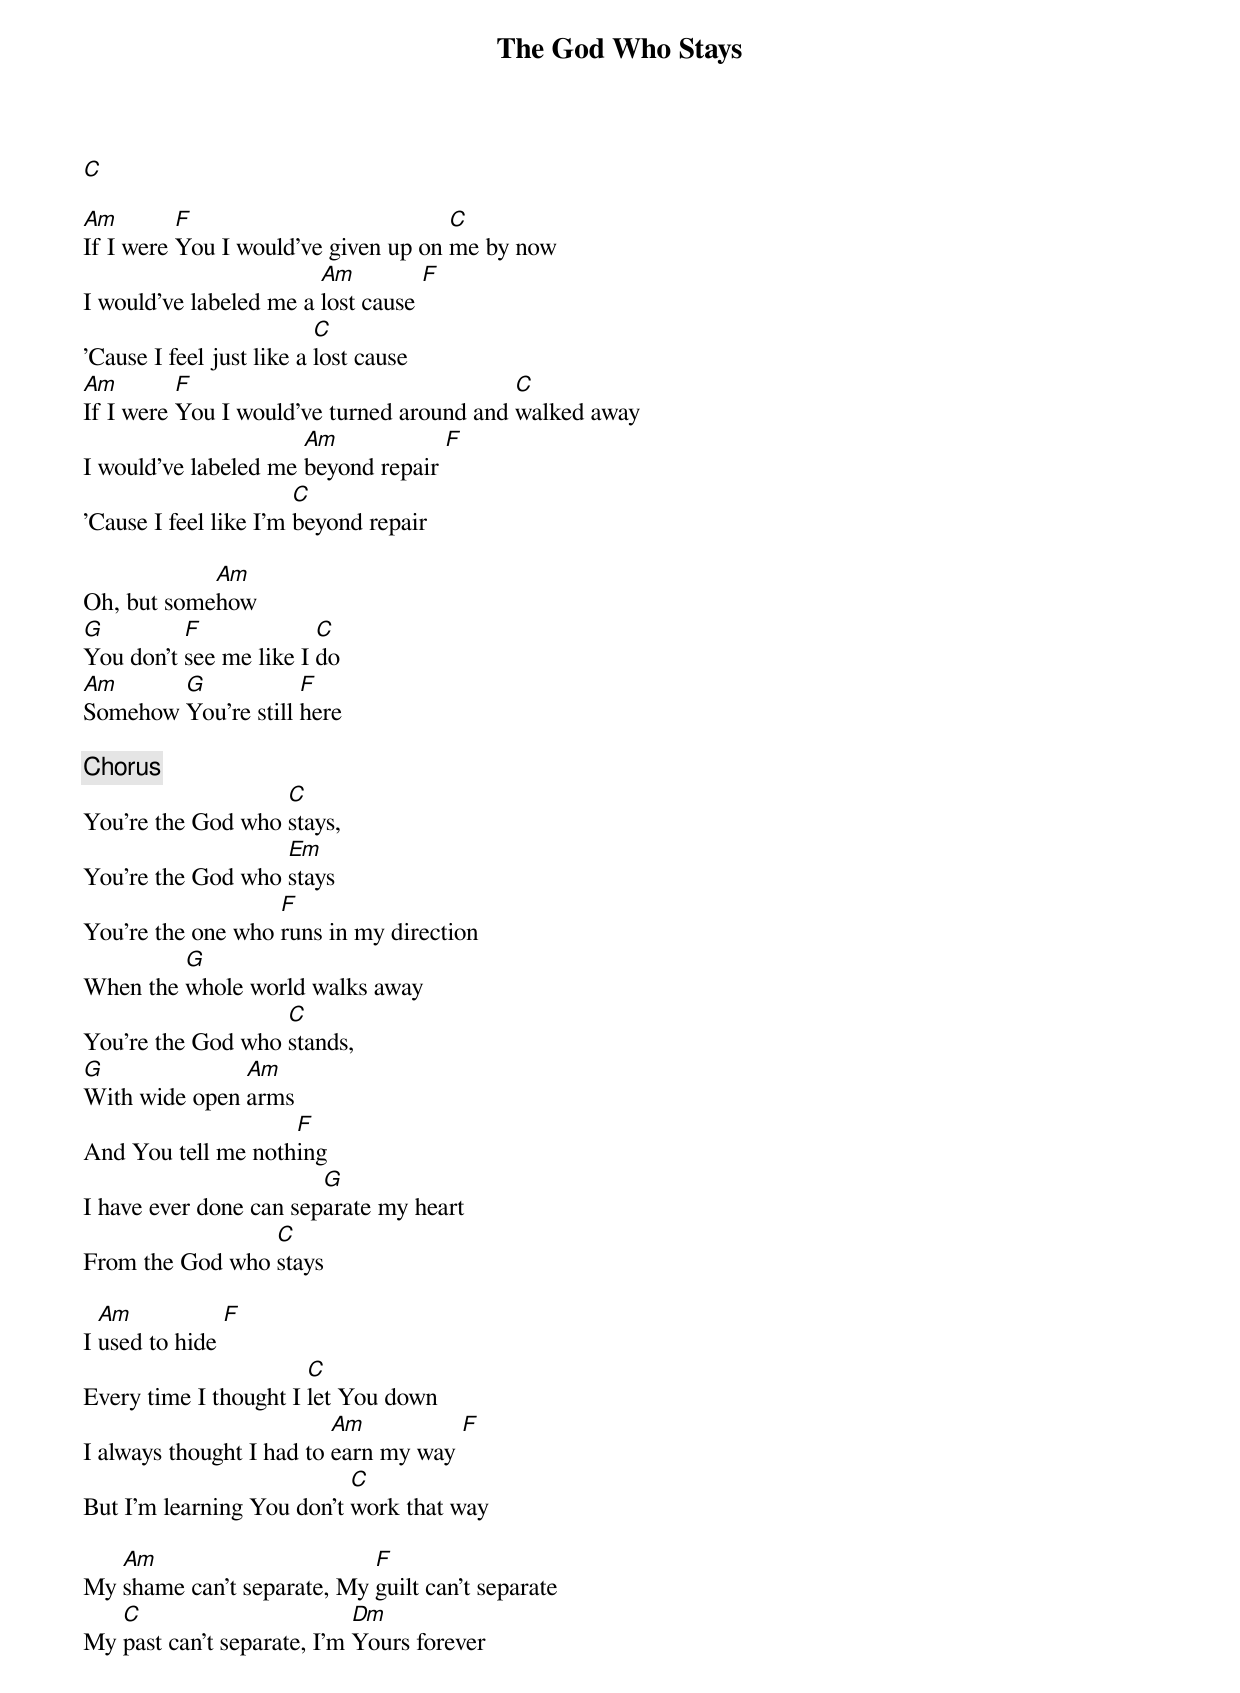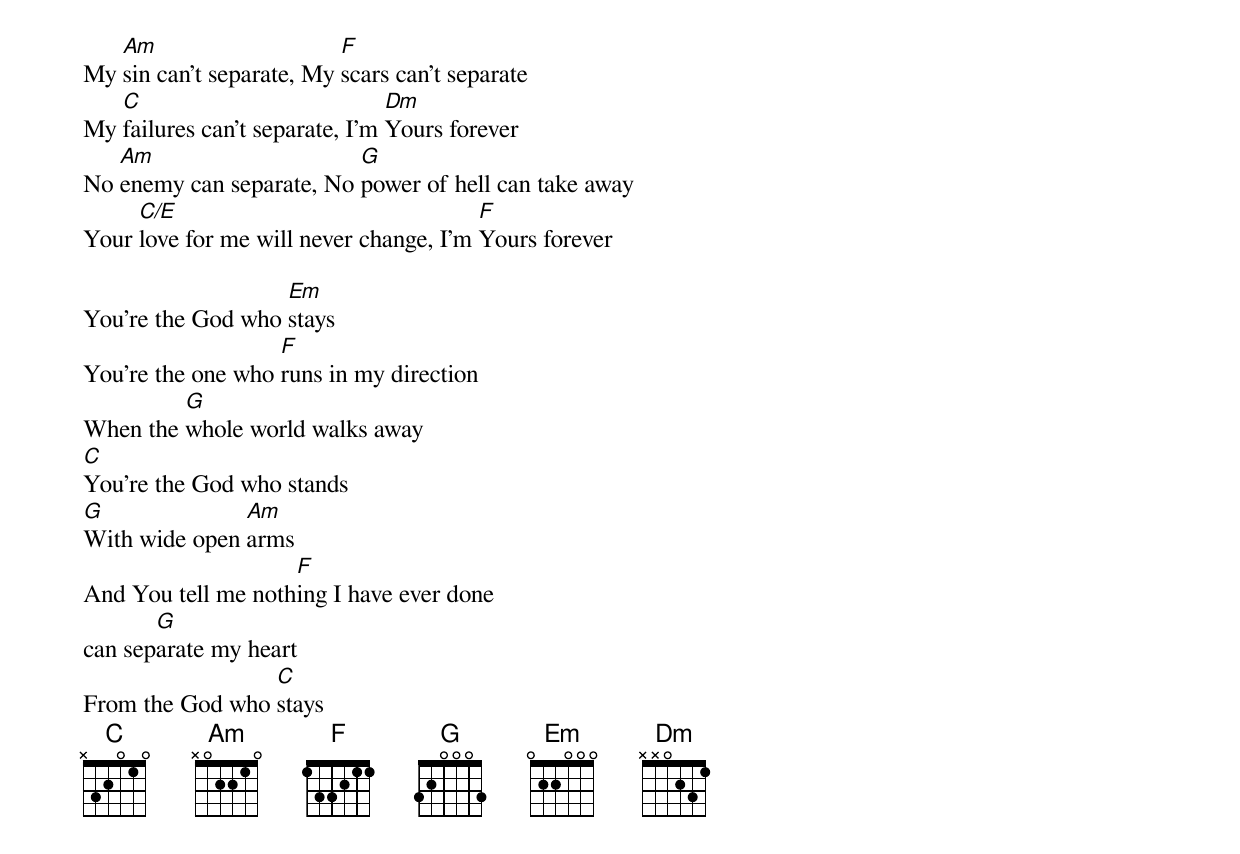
{Title: The God Who Stays}
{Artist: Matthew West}

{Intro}
[C]

{Verse 1}
[Am]If I were [F]You I would've given up on [C]me by now
I would've labeled me a [Am]lost cause [F]
'Cause I feel just like a [C]lost cause
[Am]If I were [F]You I would've turned around and [C]walked away
I would've labeled me [Am]beyond repair [F]
'Cause I feel like I'm [C]beyond repair

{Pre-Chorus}
Oh, but some[Am]how
[G]You don't [F]see me like I [C]do
[Am]Somehow [G]You're still [F]here

{Chorus}
You're the God who [C]stays,
You're the God who [Em]stays
You're the one who [F]runs in my direction
When the [G]whole world walks away
You're the God who [C]stands,
[G]With wide open [Am]arms
And You tell me noth[F]ing
I have ever done can sep[G]arate my heart
From the God who [C]stays

{Verse 2}
I [Am]used to hide [F]
Every time I thought I [C]let You down
I always thought I had to [Am]earn my way [F]
But I'm learning You don't [C]work that way

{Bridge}
My [Am]shame can't separate, My [F]guilt can't separate
My [C]past can't separate, I'm [Dm]Yours forever
My [Am]sin can't separate, My [F]scars can't separate
My [C]failures can't separate, I'm [Dm]Yours forever
No [Am]enemy can separate, No [G]power of hell can take away
Your [C/E]love for me will never change, I'm [F]Yours forever

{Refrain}
You're the God who [Em]stays
You're the one who [F]runs in my direction
When the [G]whole world walks away
[C]You're the God who stands
[G]With wide open [Am]arms
And You tell me noth[F]ing I have ever done
can sep[G]arate my heart
From the God who [C]stays
